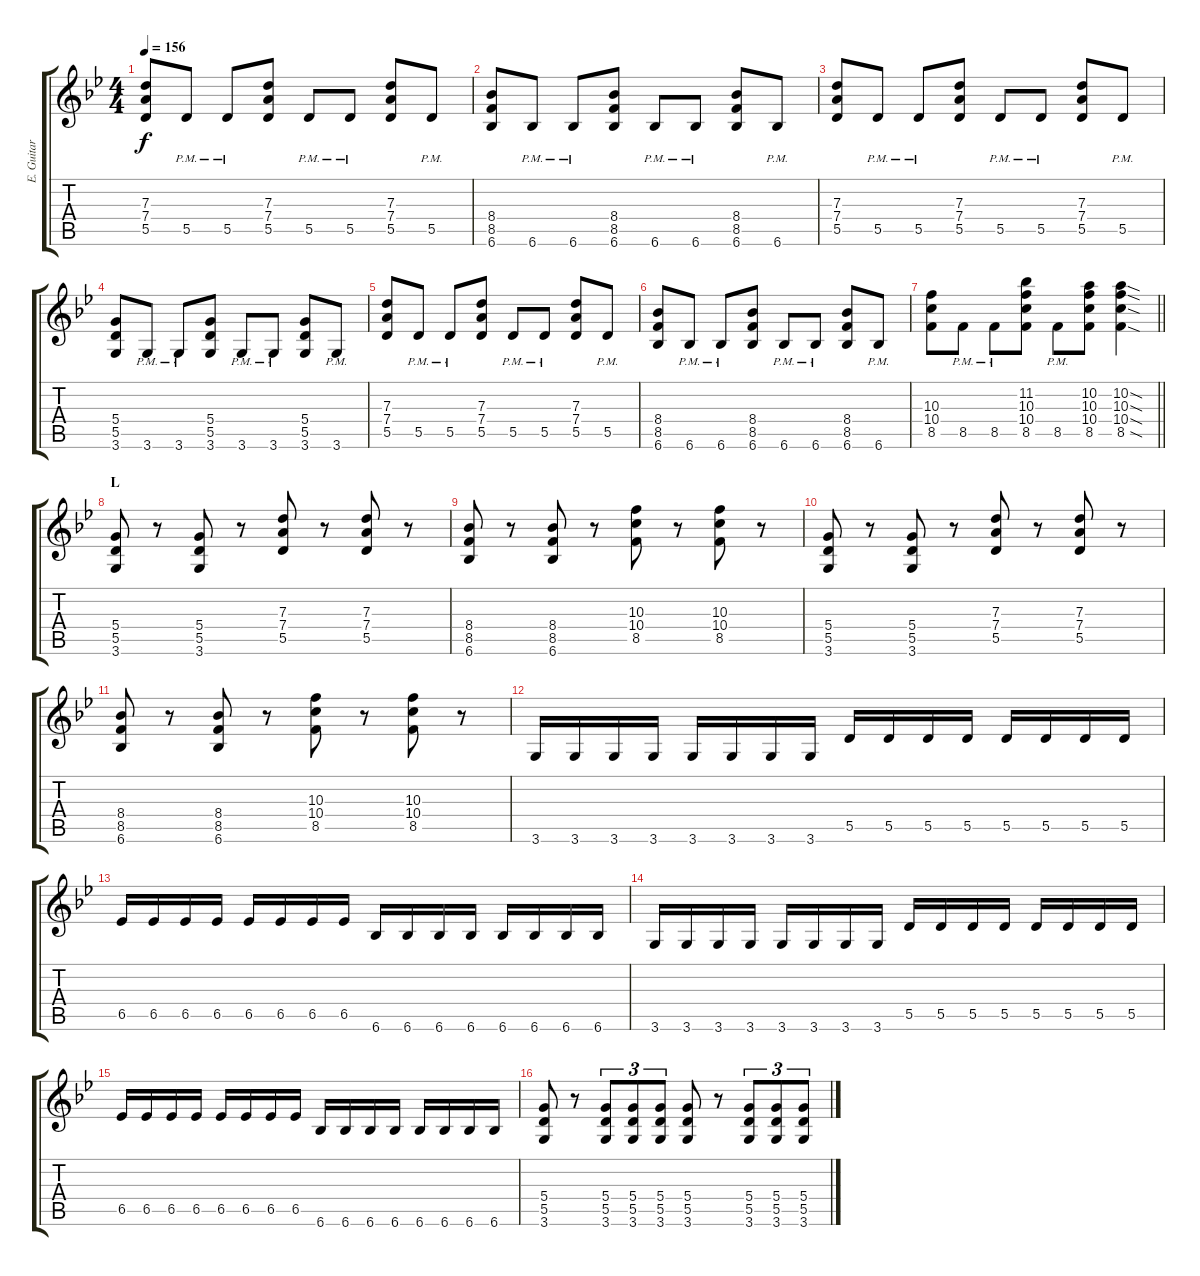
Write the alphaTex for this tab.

\track ("E. Guitar II" "E. Guitar ") {instrument overdrivenguitar}
\staff {score tabs}
\tuning (E4 B3 G3 D3 A2 E2) {hide}
\ts (4 4)
\tempo 156
\clef g2
\ks bb
(7.3 7.4 5.5).8{dy f} 5.5{pm}.8 5.5{pm}.8 (7.3 7.4 5.5).8 5.5{pm}.8 5.5{pm}.8 (7.3 7.4 5.5).8 5.5{pm}.8 |
(8.4 8.5 6.6).8 6.6{pm}.8 6.6{pm}.8 (8.4 8.5 6.6).8 6.6{pm}.8 6.6{pm}.8 (8.4 8.5 6.6).8 6.6{pm}.8 |
(7.3 7.4 5.5).8 5.5{pm}.8 5.5{pm}.8 (7.3 7.4 5.5).8 5.5{pm}.8 5.5{pm}.8 (7.3 7.4 5.5).8 5.5{pm}.8 |
(5.4 5.5 3.6).8 3.6{pm}.8 3.6{pm}.8 (5.4 5.5 3.6).8 3.6{pm}.8 3.6{pm}.8 (5.4 5.5 3.6).8 3.6{pm}.8 |
(7.3 7.4 5.5).8 5.5{pm}.8 5.5{pm}.8 (7.3 7.4 5.5).8 5.5{pm}.8 5.5{pm}.8 (7.3 7.4 5.5).8 5.5{pm}.8 |
(8.4 8.5 6.6).8 6.6{pm}.8 6.6{pm}.8 (8.4 8.5 6.6).8 6.6{pm}.8 6.6{pm}.8 (8.4 8.5 6.6).8 6.6{pm}.8 |
\barLineRight lightlight
(10.3 10.4 8.5).8 8.5{pm}.8 8.5{pm}.8 (11.2 10.3 10.4 8.5).8 8.5{pm}.8 (10.2 10.3 10.4 8.5).8 (10.2{sod} 10.3{sod} 10.4{sod} 8.5{sod}).4 |
\section ("" "L")
(5.4 5.5 3.6).8 r.8 (5.4 5.5 3.6).8 r.8 (7.3 7.4 5.5).8 r.8 (7.3 7.4 5.5).8 r.8 |
(8.4 8.5 6.6).8 r.8 (8.4 8.5 6.6).8 r.8 (10.3 10.4 8.5).8 r.8 (10.3 10.4 8.5).8 r.8 |
(5.4 5.5 3.6).8 r.8 (5.4 5.5 3.6).8 r.8 (7.3 7.4 5.5).8 r.8 (7.3 7.4 5.5).8 r.8 |
(8.4 8.5 6.6).8 r.8 (8.4 8.5 6.6).8 r.8 (10.3 10.4 8.5).8 r.8 (10.3 10.4 8.5).8 r.8 |
3.6.16 3.6.16 3.6.16 3.6.16 3.6.16 3.6.16 3.6.16 3.6.16 5.5.16 5.5.16 5.5.16 5.5.16 5.5.16 5.5.16 5.5.16 5.5.16 |
6.5.16 6.5.16 6.5.16 6.5.16 6.5.16 6.5.16 6.5.16 6.5.16 6.6.16 6.6.16 6.6.16 6.6.16 6.6.16 6.6.16 6.6.16 6.6.16 |
3.6.16 3.6.16 3.6.16 3.6.16 3.6.16 3.6.16 3.6.16 3.6.16 5.5.16 5.5.16 5.5.16 5.5.16 5.5.16 5.5.16 5.5.16 5.5.16 |
6.5.16 6.5.16 6.5.16 6.5.16 6.5.16 6.5.16 6.5.16 6.5.16 6.6.16 6.6.16 6.6.16 6.6.16 6.6.16 6.6.16 6.6.16 6.6.16 |
(5.4 5.5 3.6).8 r.8 (5.4 5.5 3.6).8{tu (3 2)} (5.4 5.5 3.6).8{tu (3 2)} (5.4 5.5 3.6).8{tu (3 2)} (5.4 5.5 3.6).8 r.8 (5.4 5.5 3.6).8{tu (3 2)} (5.4 5.5 3.6).8{tu (3 2)} (5.4 5.5 3.6).8{tu (3 2)}
